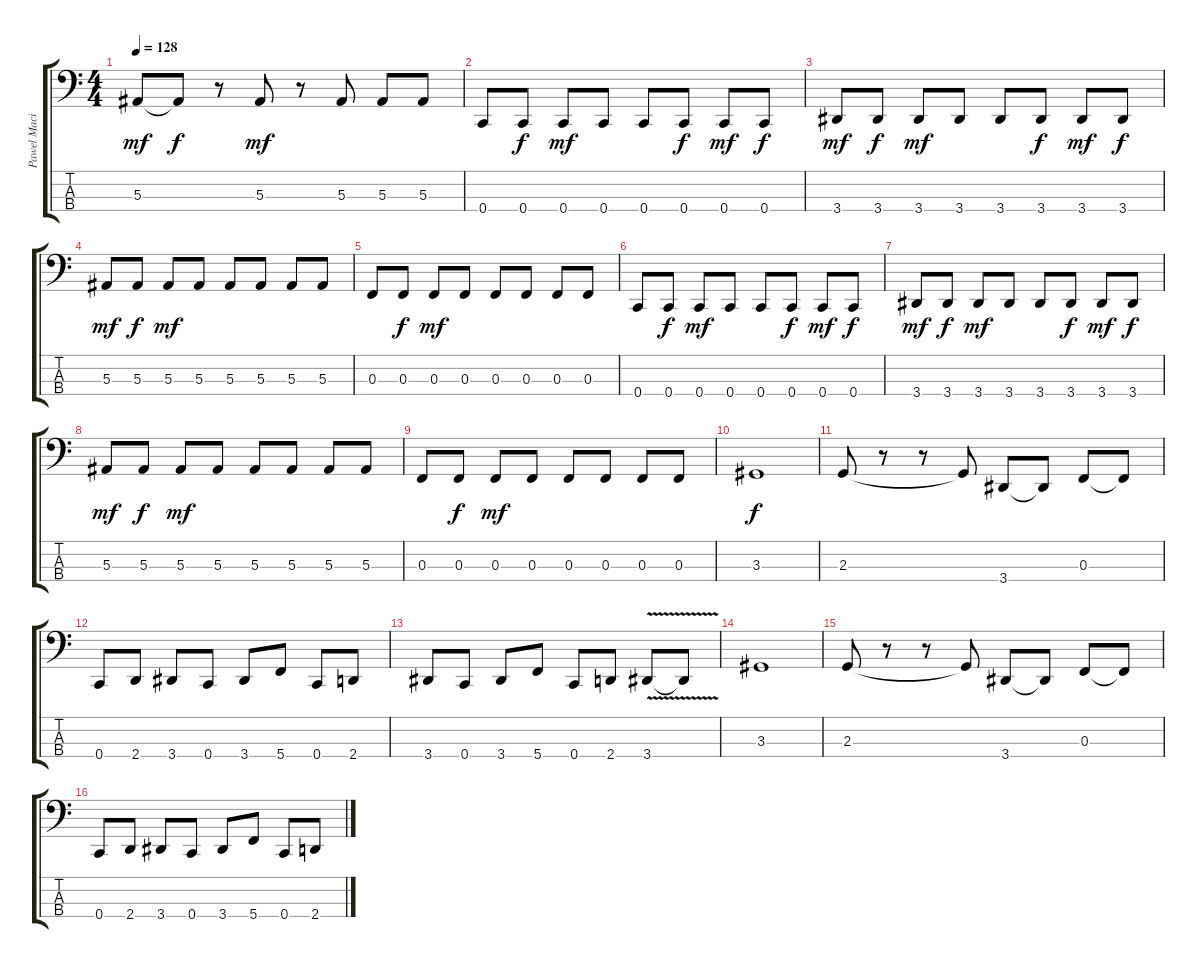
\track ("Pawel Maciwoda" "Pawel Maci") {instrument electricbassfinger}
\staff {score tabs}
\tuning (Eb2 Bb1 F1 C1) {hide}
\ts (4 4)
\tempo 128
\clef f4
\ks c
5.3.8{dy mf} 5.3{t}.8{dy f} r.8 5.3.8{dy mf} r.8 5.3.8 5.3.8 5.3.8 |
0.4.8 0.4.8{dy f} 0.4.8{dy mf} 0.4.8 0.4.8 0.4.8{dy f} 0.4.8{dy mf} 0.4.8{dy f} |
3.4.8{dy mf} 3.4.8{dy f} 3.4.8{dy mf} 3.4.8 3.4.8 3.4.8{dy f} 3.4.8{dy mf} 3.4.8{dy f} |
5.3.8{dy mf} 5.3.8{dy f} 5.3.8{dy mf} 5.3.8 5.3.8 5.3.8 5.3.8 5.3.8 |
0.3.8 0.3.8{dy f} 0.3.8{dy mf} 0.3.8 0.3.8 0.3.8 0.3.8 0.3.8 |
0.4.8 0.4.8{dy f} 0.4.8{dy mf} 0.4.8 0.4.8 0.4.8{dy f} 0.4.8{dy mf} 0.4.8{dy f} |
3.4.8{dy mf} 3.4.8{dy f} 3.4.8{dy mf} 3.4.8 3.4.8 3.4.8{dy f} 3.4.8{dy mf} 3.4.8{dy f} |
5.3.8{dy mf} 5.3.8{dy f} 5.3.8{dy mf} 5.3.8 5.3.8 5.3.8 5.3.8 5.3.8 |
0.3.8 0.3.8{dy f} 0.3.8{dy mf} 0.3.8 0.3.8 0.3.8 0.3.8 0.3.8 |
3.3.1{dy f} |
2.3.8 r.8 r.8 2.3{t}.8 3.4.8 3.4{t}.8 0.3.8 0.3{t}.8 |
0.4.8 2.4.8 3.4.8 0.4.8 3.4.8 5.4.8 0.4.8 2.4.8 |
3.4.8 0.4.8 3.4.8 5.4.8 0.4.8 2.4.8 3.4{v}.8 3.4{t}.8 |
3.3.1 |
2.3.8 r.8 r.8 2.3{t}.8 3.4.8 3.4{t}.8 0.3.8 0.3{t}.8 |
0.4.8 2.4.8 3.4.8 0.4.8 3.4.8 5.4.8 0.4.8 2.4.8
